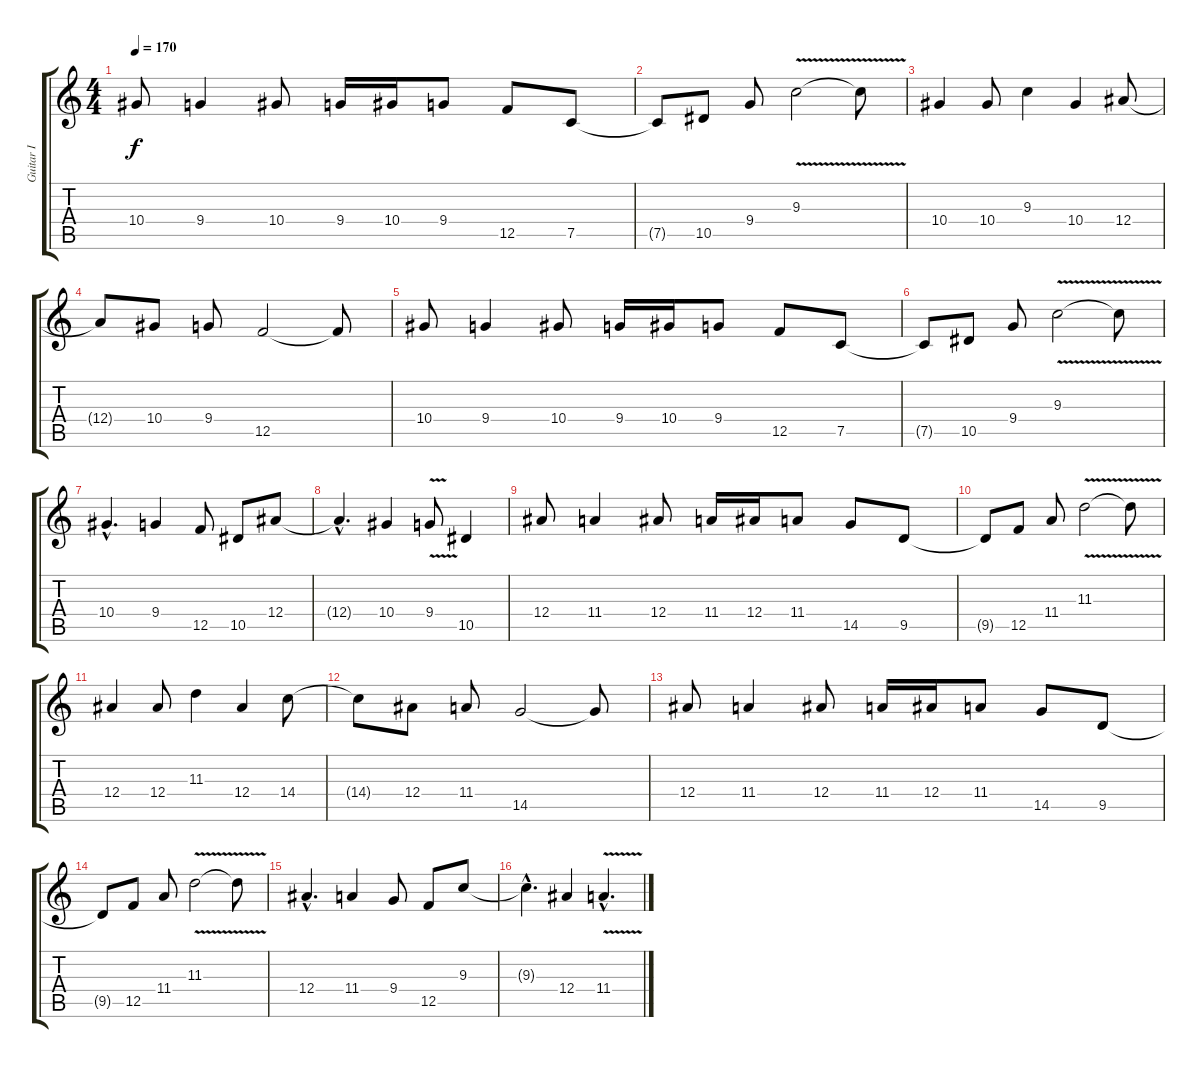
\track ("Guitar I" "Guitar I") {instrument overdrivenguitar}
\staff {score tabs}
\tuning (C4 G3 Eb3 Bb2 F2 C2) {hide}
\ts (4 4)
\tempo 170
\clef g2
\ks c
10.4.8{dy f instrument overdrivenguitar} 9.4.4 10.4.8 9.4.16 10.4.16 9.4.8 12.5.8 7.5.8 |
7.5{t}.8 10.5.8 9.4.8 9.3{v}.2 9.3{t}.8 |
10.4.4 10.4.8 9.3.4 10.4.4 12.4.8 |
12.4{t}.8 10.4.8 9.4.8 12.5.2 12.5{t}.8 |
10.4.8 9.4.4 10.4.8 9.4.16 10.4.16 9.4.8 12.5.8 7.5.8 |
7.5{t}.8 10.5.8 9.4.8 9.3{v}.2 9.3{t}.8 |
10.4{hac}.4{d} 9.4.4 12.5.8 10.5.8 12.4.8 |
12.4{hac t}.4{d} 10.4.4 9.4{v}.8 10.5.4 |
12.4.8 11.4.4 12.4.8 11.4.16 12.4.16 11.4.8 14.5.8 9.5.8 |
9.5{t}.8 12.5.8 11.4.8 11.3{v}.2 11.3{t}.8 |
12.4.4 12.4.8 11.3.4 12.4.4 14.4.8 |
14.4{t}.8 12.4.8 11.4.8 14.5.2 14.5{t}.8 |
12.4.8 11.4.4 12.4.8 11.4.16 12.4.16 11.4.8 14.5.8 9.5.8 |
9.5{t}.8 12.5.8 11.4.8 11.3{v}.2 11.3{t}.8 |
12.4{hac}.4{d} 11.4.4 9.4.8 12.5.8 9.3.8 |
9.3{hac t}.4{d} 12.4.4 11.4{v hac}.4{d}
